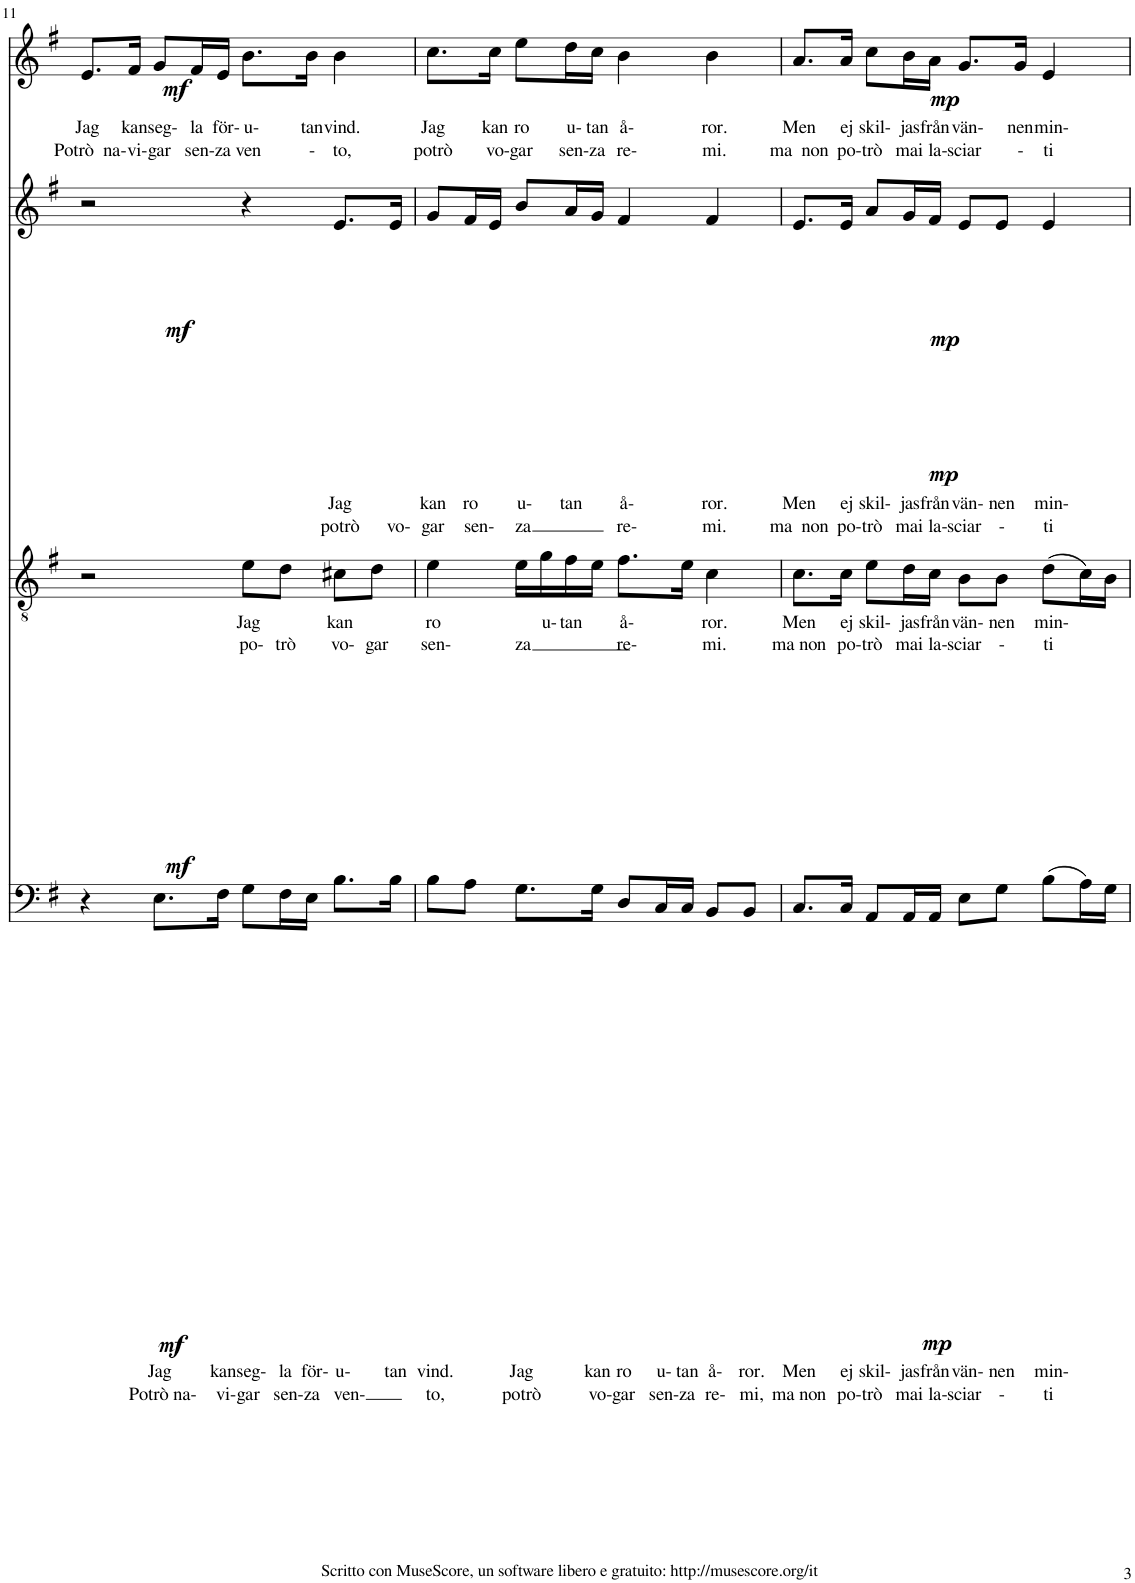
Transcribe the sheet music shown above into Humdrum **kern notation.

**kern	**text	**text	**dynam	**kern	**text	**text	**dynam	**kern	**text	**text	**dynam	**kern	**text	**text	**dynam
*part4	*part4	*part4	*part4	*part3	*part3	*part3	*part3	*part2	*part2	*part2	*part2	*part1	*part1	*part1	*part1
*staff4	*staff4	*staff4	*staff4	*staff3	*staff3	*staff3	*staff3	*staff2	*staff2	*staff2	*staff2	*staff1	*staff1	*staff1	*staff1
*I"Bass	*	*	*	*I"Tenor	*	*	*	*I"Alto	*	*	*	*I"Soprano	*	*	*
!!LO:PB:g=z
*clefF4	*	*	*	*clefGv2	*	*	*	*clefG2	*	*	*	*clefG2	*	*	*
*k[f#]	*	*	*	*k[f#]	*	*	*	*k[f#]	*	*	*	*k[f#]	*	*	*
*M4/4	*	*	*	*M4/4	*	*	*	*M4/4	*	*	*	*M4/4	*	*	*
*met(c)	*	*	*	*met(c)	*	*	*	*met(c)	*	*	*	*met(c)	*	*	*
=11	=11	=11	=11	=11	=11	=11	=11	=11	=11	=11	=11	=11	=11	=11	=11
!	!	!	!LO:DY:b	!	!	!	!LO:DY:b	!	!	!	!LO:DY:b	!	!LO:LY:b	!LO:LY:b	!LO:DY:b
4r	.	.	mf	2r	.	.	mf	2r	.	.	mf	8.e/L	Jag	Potrò na-	mf
!	!	!	!	!	!	!	!	!	!	!	!	!	!LO:LY:b	!LO:LY:b	!
.	.	.	.	.	.	.	.	.	.	.	.	16f#/Jk	kan	vi-	.
!	!LO:LY:b	!LO:LY:b	!	!	!	!	!	!	!	!	!	!	!LO:LY:b	!LO:LY:b	!
8.E\L	Jag	Potrò na-	.	.	.	.	.	.	.	.	.	8g/L	seg-	gar	.
!	!	!	!	!	!	!	!	!	!	!	!	!	!LO:LY:b	!LO:LY:b	!
.	.	.	.	.	.	.	.	.	.	.	.	16f#/L	la	sen-	.
!	!LO:LY:b	!LO:LY:b	!	!	!	!	!	!	!	!	!	!	!LO:LY:b	!LO:LY:b	!
16F#\Jk	kan	vi-	.	.	.	.	.	.	.	.	.	16e/JJ	för-	za	.
!	!LO:LY:b	!LO:LY:b	!	!	!LO:LY:b	!LO:LY:b	!	!	!	!	!	!	!LO:LY:b	!LO:LY:b	!
8G\L	seg-	gar	.	8e\L	Jag	po-	.	4r	.	.	.	8.b\L	u-	ven	.
!	!LO:LY:b	!LO:LY:b	!	!	!	!LO:LY:b	!	!	!	!	!	!	!	!	!
16F#\L	la	sen-	.	8d\J	.	trò	.	.	.	.	.	.	.	.	.
!	!LO:LY:b	!LO:LY:b	!	!	!	!	!	!	!	!	!	!	!LO:LY:b	!LO:LY:b	!
16E\JJ	för-	za	.	.	.	.	.	.	.	.	.	16b\Jk	tan	-	.
!	!LO:LY:b	!LO:LY:b	!	!	!LO:LY:b	!LO:LY:b	!	!	!LO:LY:b	!LO:LY:b	!	!	!LO:LY:b	!LO:LY:b	!
8.B\L	u-	ven-	.	8c#X\L	kan	vo-	.	8.e/L	Jag	potrò	.	4b\	vind.	to,	.
!	!	!	!	!	!	!LO:LY:b	!	!	!	!	!	!	!	!	!
.	.	.	.	8d\J	.	gar	.	.	.	.	.	.	.	.	.
!	!LO:LY:b	!	!	!	!	!	!	!	!	!LO:LY:b	!	!	!	!	!
16B\Jk	tan	.	.	.	.	.	.	16e/Jk	.	vo-	.	.	.	.	.
=12	=12	=12	=12	=12	=12	=12	=12	=12	=12	=12	=12	=12	=12	=12	=12
!	!LO:LY:b	!LO:LY:b	!	!	!LO:LY:b	!LO:LY:b	!	!	!LO:LY:b	!LO:LY:b	!	!	!LO:LY:b	!LO:LY:b	!
8B\L	vind.	to,	.	4e\	ro	sen-	.	8g/L	kan	gar	.	8.cc\L	Jag	potrò	.
!	!	!	!	!	!	!	!	!	!LO:LY:b	!LO:LY:b	!	!	!	!	!
8A\J	.	.	.	.	.	.	.	16f#/L	ro	-sen-	.	.	.	.	.
!	!	!	!	!	!	!	!	!	!	!	!	!	!LO:LY:b	!LO:LY:b	!
.	.	.	.	.	.	.	.	16e/JJ	.	.	.	16cc\Jk	kan	vo-	.
!	!LO:LY:b	!LO:LY:b	!	!	!	!LO:LY:b	!	!	!LO:LY:b	!LO:LY:b	!	!	!LO:LY:b	!LO:LY:b	!
8.G\L	Jag	potrò	.	16e\LL	.	za	.	8b/L	u-	za	.	8ee\L	ro	gar	.
!	!	!	!	!	!LO:LY:b	!	!	!	!	!	!	!	!	!	!
.	.	.	.	16g\	u-	.	.	.	.	.	.	.	.	.	.
!	!	!	!	!	!LO:LY:b	!	!	!	!LO:LY:b	!	!	!	!LO:LY:b	!LO:LY:b	!
.	.	.	.	16f#\	tan	.	.	16a/L	tan	.	.	16dd\L	u-	sen-	.
!	!LO:LY:b	!LO:LY:b	!	!	!	!	!	!	!	!	!	!	!LO:LY:b	!LO:LY:b	!
16G\Jk	kan	vo-	.	16e\JJ	.	.	.	16g/JJ	.	.	.	16cc\JJ	tan	za	.
!	!LO:LY:b	!LO:LY:b	!	!	!LO:LY:b	!LO:LY:b	!	!	!LO:LY:b	!LO:LY:b	!	!	!LO:LY:b	!LO:LY:b	!
8D/L	ro	gar	.	8.f#\L	å-	re-	.	4f#/	å-	re-	.	4b\	å-	re-	.
!	!LO:LY:b	!LO:LY:b	!	!	!	!	!	!	!	!	!	!	!	!	!
16C/L	u-	sen-	.	.	.	.	.	.	.	.	.	.	.	.	.
!	!LO:LY:b	!LO:LY:b	!	!	!	!	!	!	!	!	!	!	!	!	!
16C/JJ	tan	za	.	16e\Jk	.	.	.	.	.	.	.	.	.	.	.
!	!LO:LY:b	!LO:LY:b	!	!	!LO:LY:b	!LO:LY:b	!	!	!LO:LY:b	!LO:LY:b	!	!	!LO:LY:b	!LO:LY:b	!
8BB/L	å-	re-	.	4c\	ror.	mi.	.	4f#/	ror.	mi.	.	4b\	ror.	mi.	.
!	!LO:LY:b	!LO:LY:b	!	!	!	!	!	!	!	!	!	!	!	!	!
8BB/J	ror.	mi,	.	.	.	.	.	.	.	.	.	.	.	.	.
=13	=13	=13	=13	=13	=13	=13	=13	=13	=13	=13	=13	=13	=13	=13	=13
!	!LO:LY:b	!LO:LY:b	!LO:DY:b	!	!LO:LY:b	!LO:LY:b	!	!	!LO:LY:b	!LO:LY:b	!LO:DY:b	!	!LO:LY:b	!LO:LY:b	!
!	!	!	!	!	!	!	!	!	!	!	!LO:DY:n=1:b	!	!	!	!LO:DY:b
8.C/L	Men	ma non	mp	8.c\L	Men	ma non	.	8.e/L	Men	ma non	mp mp	8.a/L	Men	ma non	mp
!	!LO:LY:b	!LO:LY:b	!	!	!LO:LY:b	!LO:LY:b	!	!	!LO:LY:b	!LO:LY:b	!	!	!LO:LY:b	!LO:LY:b	!
16C/Jk	ej	po-	.	16c\Jk	ej	po-	.	16e/Jk	ej	po-	.	16a/Jk	ej	po-	.
!	!LO:LY:b	!LO:LY:b	!	!	!LO:LY:b	!LO:LY:b	!	!	!LO:LY:b	!LO:LY:b	!	!	!LO:LY:b	!LO:LY:b	!
8AA/L	skil-	trò	.	8e\L	skil-	trò	.	8a/L	skil-	trò	.	8cc\L	skil-	trò	.
!	!LO:LY:b	!LO:LY:b	!	!	!LO:LY:b	!LO:LY:b	!	!	!LO:LY:b	!LO:LY:b	!	!	!LO:LY:b	!LO:LY:b	!
16AA/L	jas	mai	.	16d\L	jas	mai	.	16g/L	jas	mai	.	16b\L	jas	mai	.
!	!LO:LY:b	!LO:LY:b	!	!	!LO:LY:b	!LO:LY:b	!	!	!LO:LY:b	!LO:LY:b	!	!	!LO:LY:b	!LO:LY:b	!
16AA/JJ	från	la-	.	16c\JJ	från	la-	.	16f#/JJ	från	la-	.	16a\JJ	från	la-	.
!	!LO:LY:b	!LO:LY:b	!	!	!LO:LY:b	!LO:LY:b	!	!	!LO:LY:b	!LO:LY:b	!	!	!LO:LY:b	!LO:LY:b	!
8E\L	vän-	sciar	.	8B\L	vän-	sciar	.	8e/L	vän-	sciar	.	8.g/L	vän-	sciar	.
!	!LO:LY:b	!LO:LY:b	!	!	!LO:LY:b	!LO:LY:b	!	!	!LO:LY:b	!LO:LY:b	!	!	!	!	!
8G\J	nen	-	.	8B\J	nen	-	.	8e/J	nen	-	.	.	.	.	.
!	!	!	!	!	!	!	!	!	!	!	!	!	!LO:LY:b	!LO:LY:b	!
.	.	.	.	.	.	.	.	.	.	.	.	16g/Jk	nen	-	.
!	!LO:LY:b	!LO:LY:b	!	!	!LO:LY:b	!LO:LY:b	!	!	!LO:LY:b	!LO:LY:b	!	!	!LO:LY:b	!LO:LY:b	!
(8B\L	min-	ti	.	(8d\L	min-	ti	.	4e/	min-	ti	.	4e/	min-	ti	.
16A\L)	.	.	.	16c\L)	.	.	.	.	.	.	.	.	.	.	.
16G\JJ	.	.	.	16B\JJ	.	.	.	.	.	.	.	.	.	.	.
=	=	=	=	=	=	=	=	=	=	=	=	=	=	=	=
*-	*-	*-	*-	*-	*-	*-	*-	*-	*-	*-	*-	*-	*-	*-	*-
